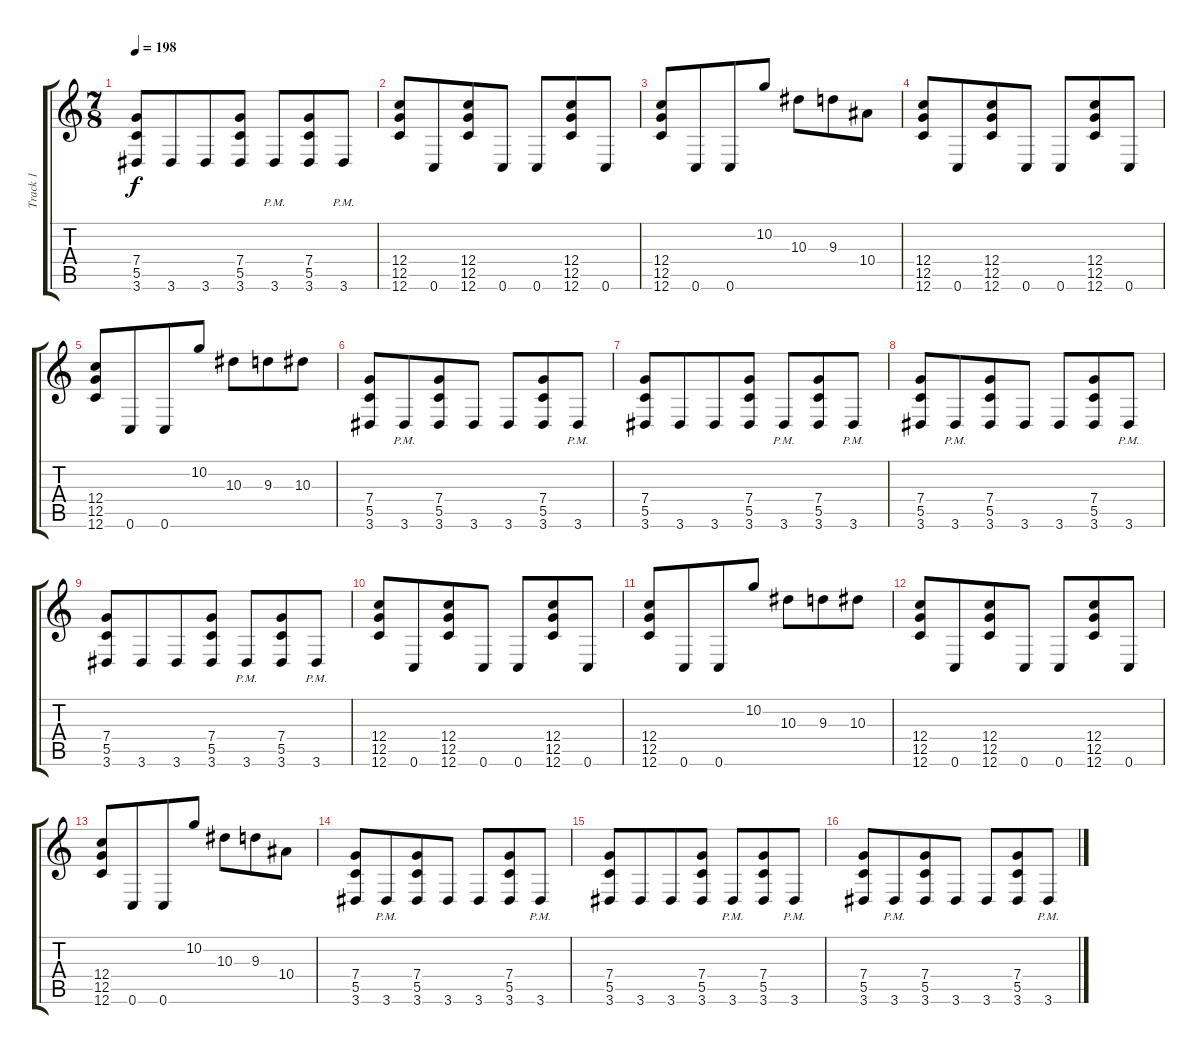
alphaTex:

\track ("Track 1" "Track 1") {instrument overdrivenguitar}
\staff {score tabs}
\tuning (D4 A3 F3 C3 G2 C2) {hide}
\ts (7 8)
\tempo 198
\clef g2
\ks c
(7.4 5.5 3.6).8{dy f} 3.6.8 3.6.8 (7.4 5.5 3.6).8 3.6{pm}.8 (7.4 5.5 3.6).8 3.6{pm}.8 |
(12.4 12.5 12.6).8 0.6.8 (12.4 12.5 12.6).8 0.6.8 0.6.8 (12.4 12.5 12.6).8 0.6.8 |
(12.4 12.5 12.6).8 0.6.8 0.6.8 10.2.8 10.3.8 9.3.8 10.4.8 |
(12.4 12.5 12.6).8 0.6.8 (12.4 12.5 12.6).8 0.6.8 0.6.8 (12.4 12.5 12.6).8 0.6.8 |
(12.4 12.5 12.6).8 0.6.8 0.6.8 10.2.8 10.3.8 9.3.8 10.3.8 |
(7.4 5.5 3.6).8 3.6{pm}.8 (7.4 5.5 3.6).8 3.6.8 3.6.8 (7.4 5.5 3.6).8 3.6{pm}.8 |
(7.4 5.5 3.6).8 3.6.8 3.6.8 (7.4 5.5 3.6).8 3.6{pm}.8 (7.4 5.5 3.6).8 3.6{pm}.8 |
(7.4 5.5 3.6).8 3.6{pm}.8 (7.4 5.5 3.6).8 3.6.8 3.6.8 (7.4 5.5 3.6).8 3.6{pm}.8 |
(7.4 5.5 3.6).8 3.6.8 3.6.8 (7.4 5.5 3.6).8 3.6{pm}.8 (7.4 5.5 3.6).8 3.6{pm}.8 |
(12.4 12.5 12.6).8 0.6.8 (12.4 12.5 12.6).8 0.6.8 0.6.8 (12.4 12.5 12.6).8 0.6.8 |
(12.4 12.5 12.6).8 0.6.8 0.6.8 10.2.8 10.3.8 9.3.8 10.3.8 |
(12.4 12.5 12.6).8 0.6.8 (12.4 12.5 12.6).8 0.6.8 0.6.8 (12.4 12.5 12.6).8 0.6.8 |
(12.4 12.5 12.6).8 0.6.8 0.6.8 10.2.8 10.3.8 9.3.8 10.4.8 |
(7.4 5.5 3.6).8 3.6{pm}.8 (7.4 5.5 3.6).8 3.6.8 3.6.8 (7.4 5.5 3.6).8 3.6{pm}.8 |
(7.4 5.5 3.6).8 3.6.8 3.6.8 (7.4 5.5 3.6).8 3.6{pm}.8 (7.4 5.5 3.6).8 3.6{pm}.8 |
(7.4 5.5 3.6).8 3.6{pm}.8 (7.4 5.5 3.6).8 3.6.8 3.6.8 (7.4 5.5 3.6).8 3.6{pm}.8
